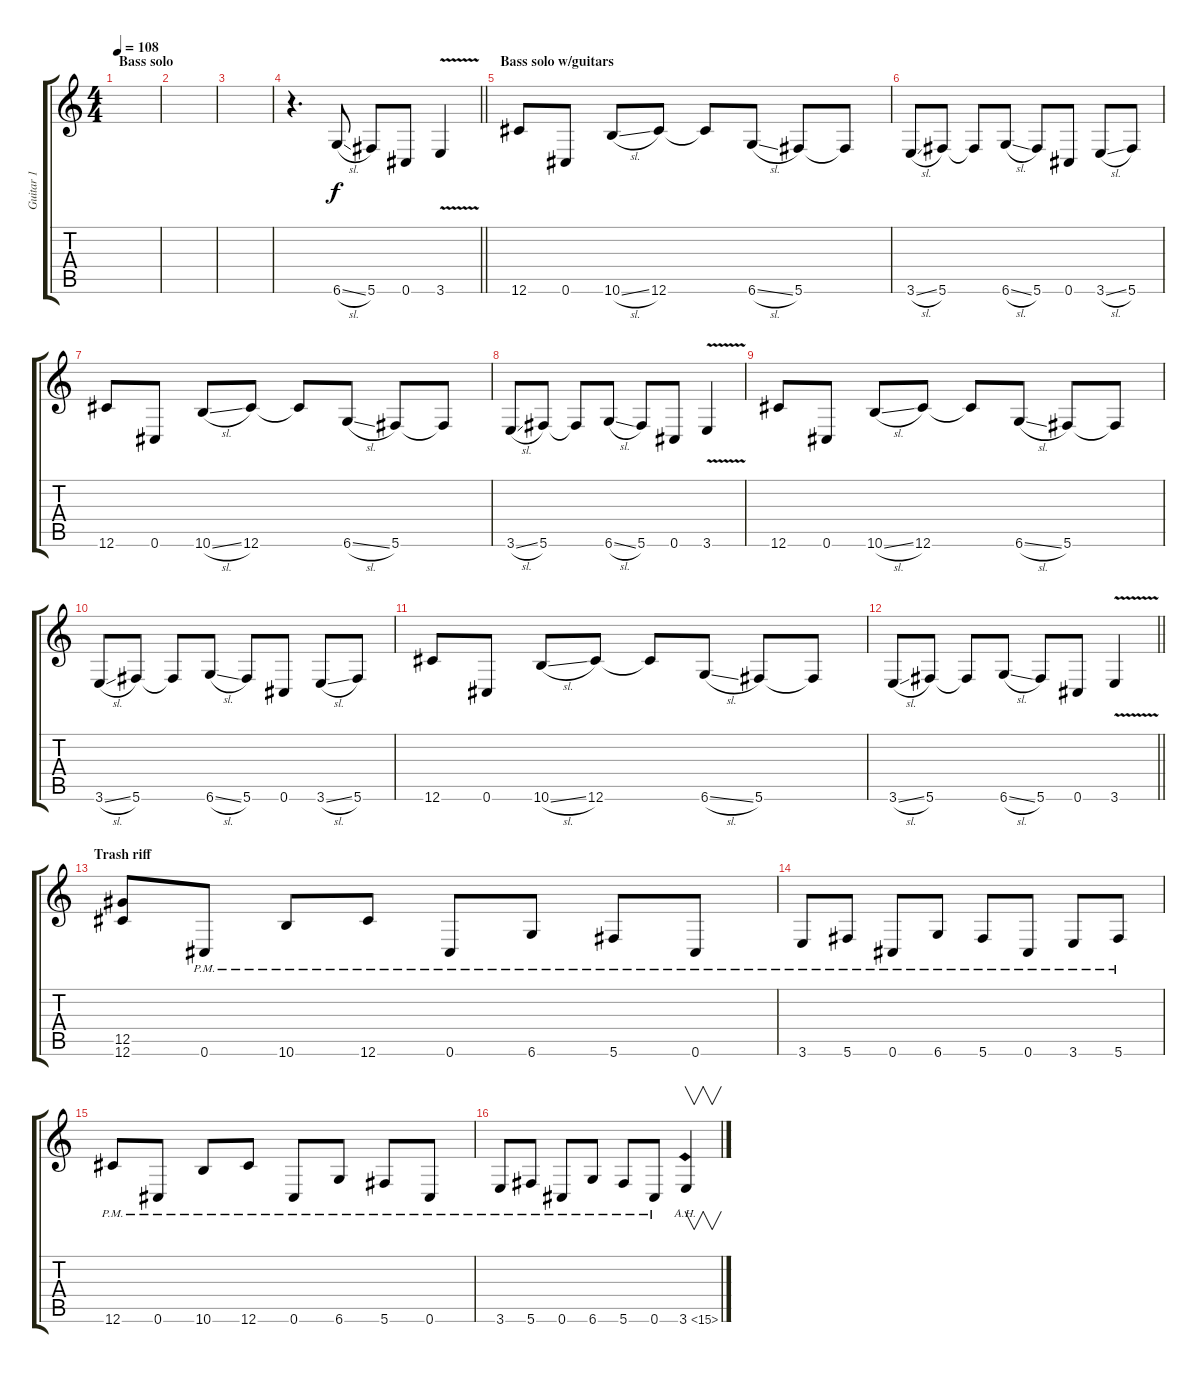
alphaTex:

\track ("Guitar 1" "Guitar 1") {instrument overdrivenguitar}
\staff {score tabs}
\tuning (Eb4 Bb3 Gb3 Db3 Ab2 Db2) {hide}
\ts (4 4)
\section ("" "Bass solo")
\tempo 108
\clef g2
\ks c
|
|
|
\barLineRight lightlight
r.4{d} 6.6{sl}.8 5.6.8 0.6.8 3.6{v}.4 |
\section ("" "Bass solo w/guitars")
12.6.8 0.6.8 10.6{sl}.8 12.6.8 12.6{t}.8 6.6{sl}.8 5.6.8 5.6{t}.8 |
3.6{sl}.8 5.6.8 5.6{t}.8 6.6{sl}.8 5.6.8 0.6.8 3.6{sl}.8 5.6.8 |
12.6.8 0.6.8 10.6{sl}.8 12.6.8 12.6{t}.8 6.6{sl}.8 5.6.8 5.6{t}.8 |
3.6{sl}.8 5.6.8 5.6{t}.8 6.6{sl}.8 5.6.8 0.6.8 3.6{v}.4 |
12.6.8 0.6.8 10.6{sl}.8 12.6.8 12.6{t}.8 6.6{sl}.8 5.6.8 5.6{t}.8 |
3.6{sl}.8 5.6.8 5.6{t}.8 6.6{sl}.8 5.6.8 0.6.8 3.6{sl}.8 5.6.8 |
12.6.8 0.6.8 10.6{sl}.8 12.6.8 12.6{t}.8 6.6{sl}.8 5.6.8 5.6{t}.8 |
\barLineRight lightlight
3.6{sl}.8 5.6.8 5.6{t}.8 6.6{sl}.8 5.6.8 0.6.8 3.6{v}.4 |
\section ("" "Trash riff")
(12.5 12.6).8 0.6{pm}.8 10.6{pm}.8 12.6{pm}.8 0.6{pm}.8 6.6{pm}.8 5.6{pm}.8 0.6{pm}.8 |
3.6{pm}.8 5.6{pm}.8 0.6{pm}.8 6.6{pm}.8 5.6{pm}.8 0.6{pm}.8 3.6{pm}.8 5.6{pm}.8 |
12.6{pm}.8 0.6{pm}.8 10.6{pm}.8 12.6{pm}.8 0.6{pm}.8 6.6{pm}.8 5.6{pm}.8 0.6{pm}.8 |
3.6{pm}.8 5.6{pm}.8 0.6{pm}.8 6.6{pm}.8 5.6{pm}.8 0.6{pm}.8 3.6{ah 12}.4{v}
